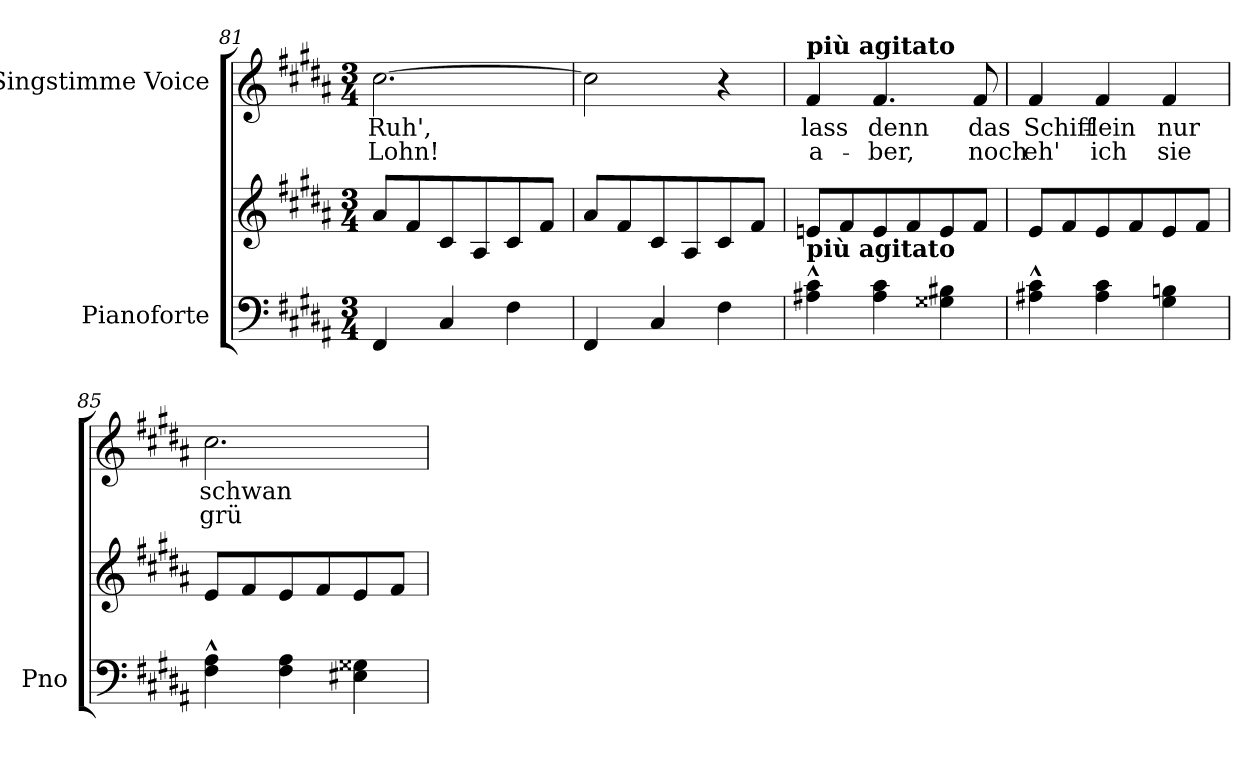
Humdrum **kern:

**kern	**kern	**kern	**text	**text
*part2	*part2	*part1	*part1	*part1
*staff3	*staff2	*staff1	*staff1	*staff1
*I"Pianoforte	*	*I"Singstimme Voice	*	*
*I'Pno	*	*	*	*
*clefF4	*clefG2	*clefG2	*	*
*k[f#c#g#d#a#]	*k[f#c#g#d#a#]	*k[f#c#g#d#a#]	*	*
*M3/4	*M3/4	*M3/4	*	*
=81	=81	=81	=81	=81
4FF#/	8a#/L	[2.cc#\	Ruh',	Lohn!
.	8f#/	.	.	.
4C#/	8c#/	.	.	.
.	8A#/	.	.	.
4F#\	8c#/	.	.	.
.	8f#/J	.	.	.
=82	=82	=82	=82	=82
4FF#/	8a#/L	2cc#\]	.	.
.	8f#/	.	.	.
4C#/	8c#/	.	.	.
.	8A#/	.	.	.
4F#\	8c#/	4r	.	.
.	8f#/J	.	.	.
=83	=83	=83	=83	=83
!	!	!LO:TX:a:B:t=più agitato	!	!
!LO:TX:a:B:t=più agitato	!	!	!	!
4A#X\^^ 4c#\^^	8en/L	4f#/	lass	a-
.	8f#/	.	.	.
4A#\ 4c#\	8e/	4.f#/	denn	-ber,
.	8f#/	.	.	.
4G##X\ 4B#X\	8e/	.	.	.
.	8f#/J	8f#/	das	noch
=84	=84	=84	=84	=84
4A#X\^^ 4c#\^^	8e/L	4f#/	Schiff-	eh'
.	8f#/	.	.	.
4A#\ 4c#\	8e/	4f#/	-lein	ich
.	8f#/	.	.	.
4G#\ 4Bn\	8e/	4f#/	nur	sie
.	8f#/J	.	.	.
=85	=85	=85	=85	=85
4F#\^^ 4A#\^^	8e/L	2.cc#\	schwan-	grü-
.	8f#/	.	.	.
4F#\ 4A#\	8e/	.	.	.
.	8f#/	.	.	.
4E#X\ 4G##X\	8e/	.	.	.
.	8f#/J	.	.	.
=	=	=	=	=
*-	*-	*-	*-	*-
